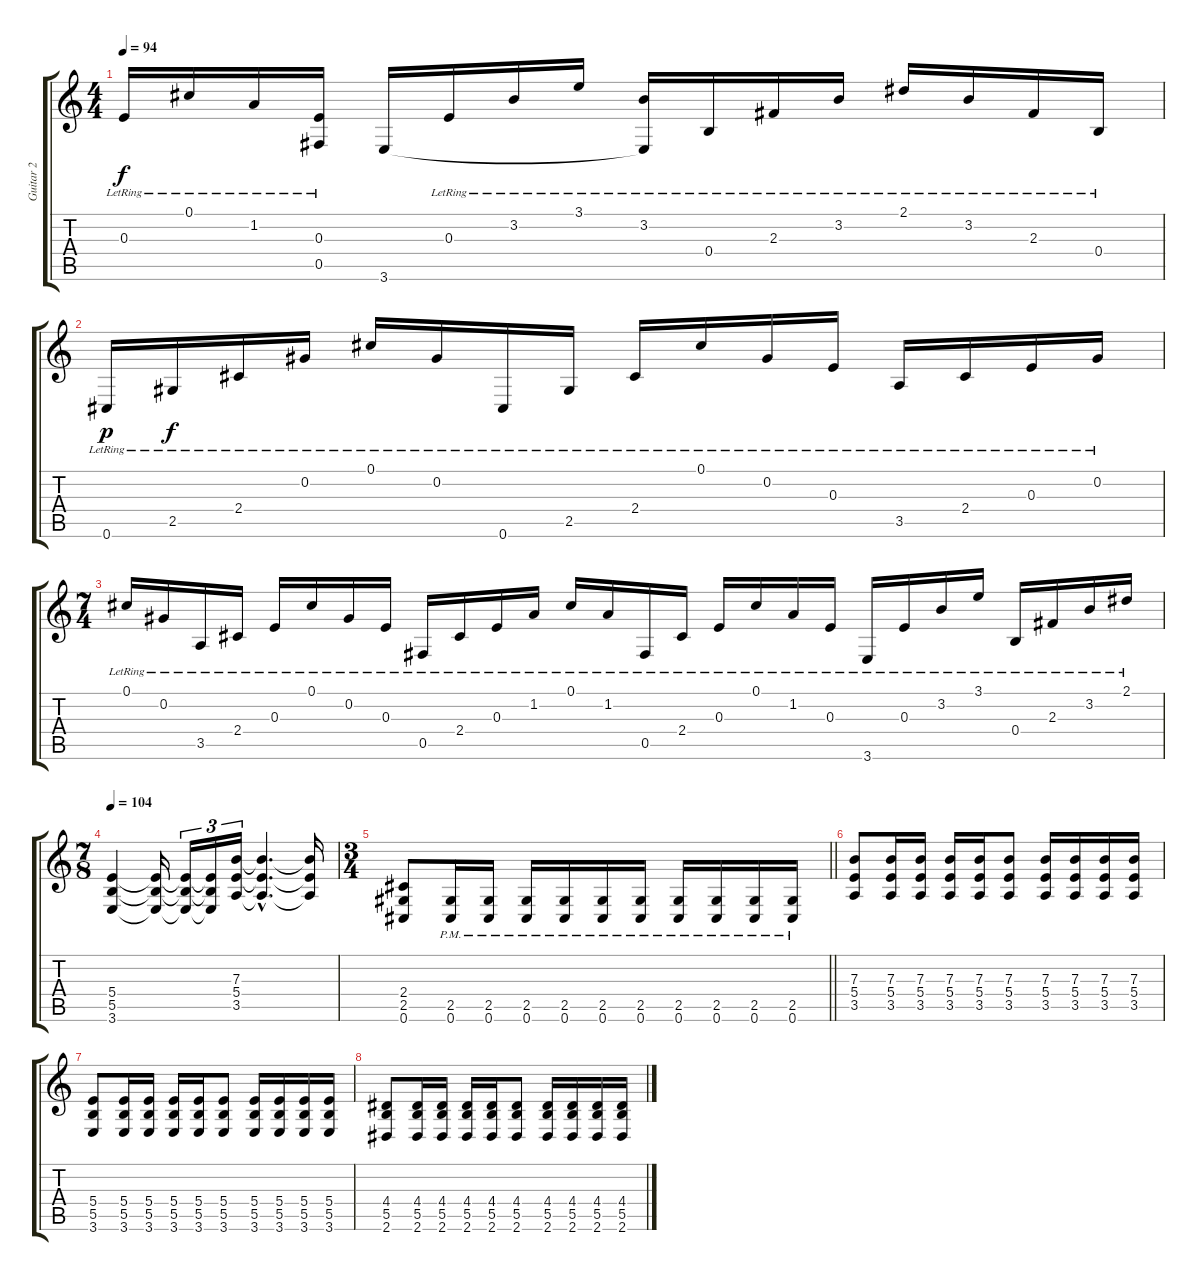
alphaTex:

\track ("Guitar 2" "Guitar 2") {instrument distortionguitar}
\staff {score tabs}
\tuning (Db4 Ab3 E3 B2 Gb2 Db2) {hide}
\ts (4 4)
\tempo 94
\clef g2
\ks c
0.3{lr}.16{dy f} 0.1{lr}.16 1.2{lr}.16 (0.3{lr} 0.5{t}).16 3.6.16 0.3{lr}.16 3.2{lr}.16 3.1{lr}.16 (3.2{lr} 3.6{t}).16 0.4{lr}.16 2.3{lr}.16 3.2{lr}.16 2.1{lr}.16 3.2{lr}.16 2.3{lr}.16 0.4{lr}.16 |
0.6{lr}.16{dy p} 2.5{lr}.16{dy f} 2.4{lr}.16 0.2{lr}.16 0.1{lr}.16 0.2{lr}.16 0.6{lr}.16 2.5{lr}.16 2.4{lr}.16 0.1{lr}.16 0.2{lr}.16 0.3{lr}.16 3.5{lr}.16 2.4{lr}.16 0.3{lr}.16 0.2{lr}.16 |
\ts (7 4)
0.1{lr}.16 0.2{lr}.16 3.5{lr}.16 2.4{lr}.16 0.3{lr}.16 0.1{lr}.16 0.2{lr}.16 0.3{lr}.16 0.5{lr}.16 2.4{lr}.16 0.3{lr}.16 1.2{lr}.16 0.1{lr}.16 1.2{lr}.16 0.5{lr}.16 2.4{lr}.16 0.3{lr}.16 0.1{lr}.16 1.2{lr}.16 0.3{lr}.16 3.6{lr}.16 0.3{lr}.16 3.2{lr}.16 3.1{lr}.16 0.4{lr}.16 2.3{lr}.16 3.2{lr}.16 2.1{lr}.16 |
\ts (7 8)
\tempo 104
(5.4 5.5 3.6).4{volume 16 balance 4 instrument distortionguitar} (5.4{t} 5.5{t} 3.6{t}).16 (5.4{t} 5.5{t} 3.6{t}).16{tu (3 2)} (5.4{t} 5.5{t} 3.6{t}).16{tu (3 2)} (7.3 5.4 3.5).16{tu (3 2)} (7.3{hac t} 5.4{hac t} 3.5{hac t}).4{d} (7.3{t} 5.4{t} 3.5{t}).16 |
\ts (3 4)
\barLineRight lightlight
(2.4 2.5 0.6).8 (2.5{pm} 0.6).16 (2.5{pm} 0.6).16 (2.5{pm} 0.6).16 (2.5{pm} 0.6).16 (2.5{pm} 0.6).16 (2.5{pm} 0.6).16 (2.5{pm} 0.6).16 (2.5{pm} 0.6).16 (2.5{pm} 0.6).16 (2.5{pm} 0.6).16 |
(7.3 5.4 3.5).8 (7.3 5.4 3.5).16 (7.3 5.4 3.5).16 (7.3 5.4 3.5).16 (7.3 5.4 3.5).16 (7.3 5.4 3.5).8 (7.3 5.4 3.5).16 (7.3 5.4 3.5).16 (7.3 5.4 3.5).16 (7.3 5.4 3.5).16 |
(5.4 5.5 3.6).8 (5.4 5.5 3.6).16 (5.4 5.5 3.6).16 (5.4 5.5 3.6).16 (5.4 5.5 3.6).16 (5.4 5.5 3.6).8 (5.4 5.5 3.6).16 (5.4 5.5 3.6).16 (5.4 5.5 3.6).16 (5.4 5.5 3.6).16 |
(4.4 5.5 2.6).8 (4.4 5.5 2.6).16 (4.4 5.5 2.6).16 (4.4 5.5 2.6).16 (4.4 5.5 2.6).16 (4.4 5.5 2.6).8 (4.4 5.5 2.6).16 (4.4 5.5 2.6).16 (4.4 5.5 2.6).16 (4.4 5.5 2.6).16
